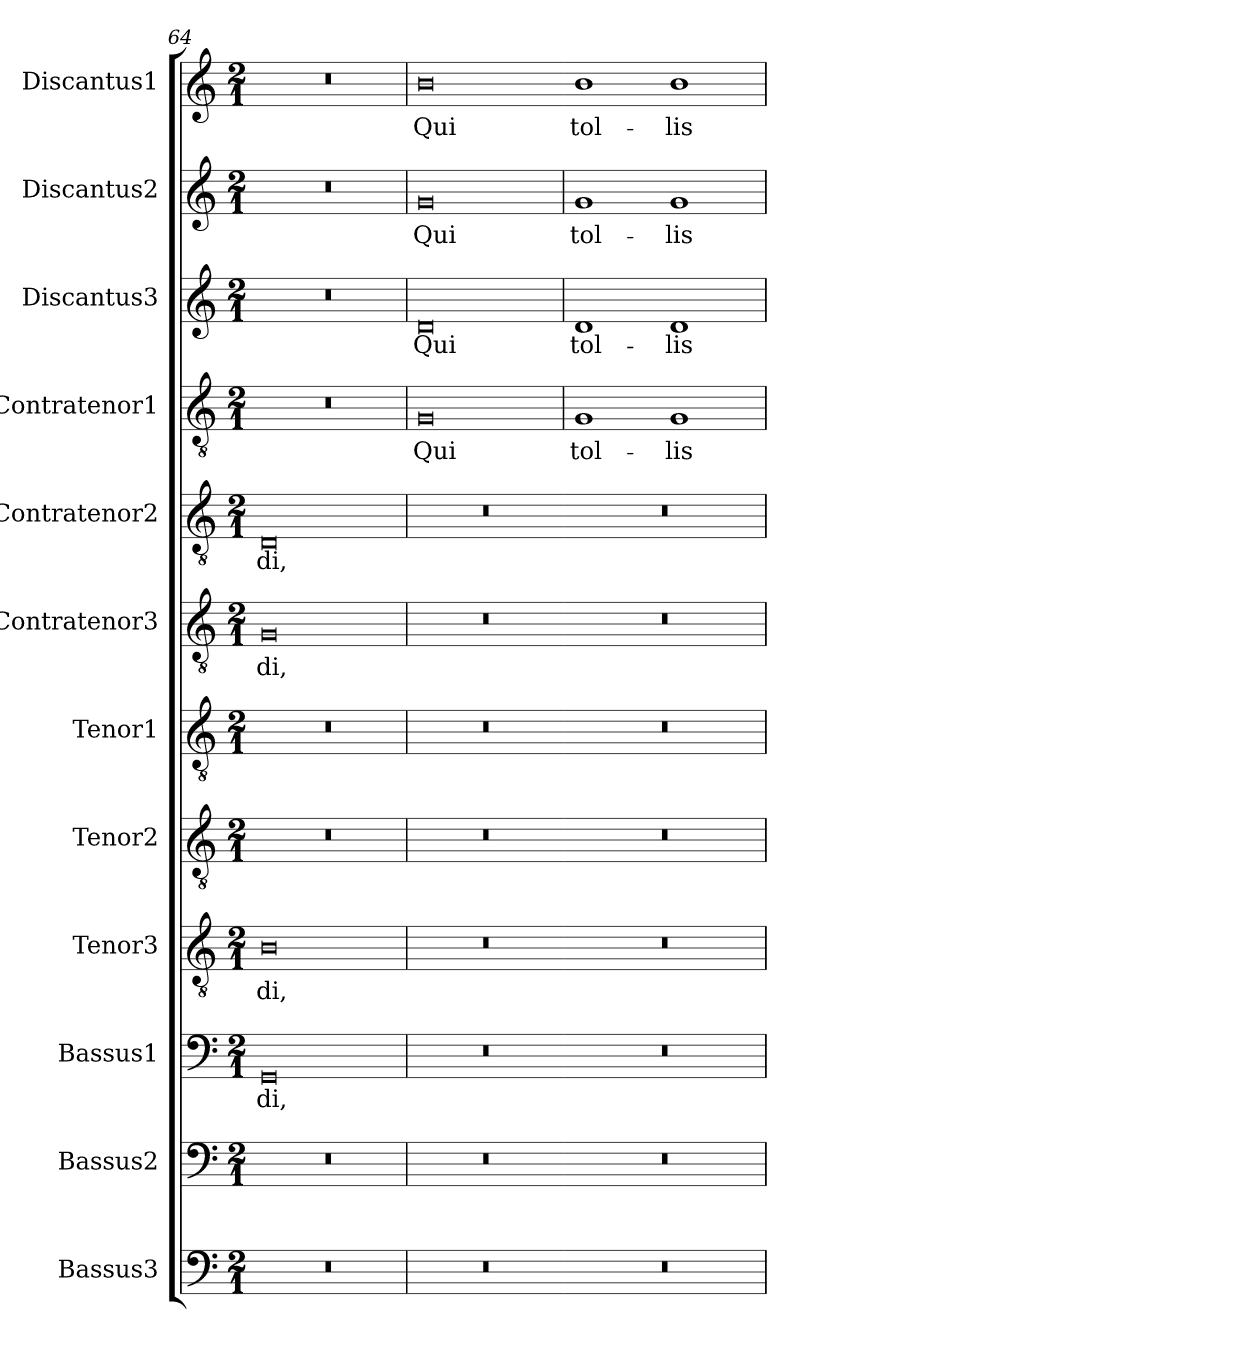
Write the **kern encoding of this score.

**kern	**kern	**kern	**text	**kern	**text	**kern	**kern	**kern	**text	**kern	**text	**kern	**text	**kern	**text	**kern	**text	**kern	**text
*part12	*part11	*part10	*part10	*part9	*part9	*part8	*part7	*part6	*part6	*part5	*part5	*part4	*part4	*part3	*part3	*part2	*part2	*part1	*part1
*staff12	*staff11	*staff10	*staff10	*staff9	*staff9	*staff8	*staff7	*staff6	*staff6	*staff5	*staff5	*staff4	*staff4	*staff3	*staff3	*staff2	*staff2	*staff1	*staff1
*I"Bassus3	*I"Bassus2	*I"Bassus1	*	*I"Tenor3	*	*I"Tenor2	*I"Tenor1	*I"Contratenor3	*	*I"Contratenor2	*	*I"Contratenor1	*	*I"Discantus3	*	*I"Discantus2	*	*I"Discantus1	*
*I'B3	*I'B2	*I'B1	*	*I'T3	*	*I'T2	*I'T1	*I'Ct3	*	*I'Ct2	*	*I'Ct1	*	*I'D3	*	*I'D2	*	*I'D1	*
*clefF4	*clefF4	*clefF4	*	*clefGv2	*	*clefGv2	*clefGv2	*clefGv2	*	*clefGv2	*	*clefGv2	*	*clefG2	*	*clefG2	*	*clefG2	*
*k[]	*k[]	*k[]	*	*k[]	*	*k[]	*k[]	*k[]	*	*k[]	*	*k[]	*	*k[]	*	*k[]	*	*k[]	*
*M2/1	*M2/1	*M2/1	*	*M2/1	*	*M2/1	*M2/1	*M2/1	*	*M2/1	*	*M2/1	*	*M2/1	*	*M2/1	*	*M2/1	*
=64	=64	=64	=64	=64	=64	=64	=64	=64	=64	=64	=64	=64	=64	=64	=64	=64	=64	=64	=64
0r	0r	0GG	-di,	0B	-di,	0r	0r	0G	-di,	0D	-di,	0r	.	0r	.	0r	.	0r	.
=65	=65	=65	=65	=65	=65	=65	=65	=65	=65	=65	=65	=65	=65	=65	=65	=65	=65	=65	=65
0r	0r	0r	.	0r	.	0r	0r	0r	.	0r	.	0G	Qui	0d	Qui	0g	Qui	0b	Qui
=66	=66	=66	=66-	=66	=66-	=66	=66	=66	=66-	=66	=66-	=66	=66-	=66	=66-	=66	=66-	=66-	=66-
0r	0r	0r	.	0r	.	0r	0r	0r	.	0r	.	1G	tol-	1d	tol-	1g	tol-	1b	tol-
.	.	.	.	.	.	.	.	.	.	.	.	1G	-lis	1d	-lis	1g	-lis	1b	-lis
=	=	=	=	=	=	=	=	=	=	=	=	=	=	=	=	=	=	=	=
*-	*-	*-	*-	*-	*-	*-	*-	*-	*-	*-	*-	*-	*-	*-	*-	*-	*-	*-	*-
